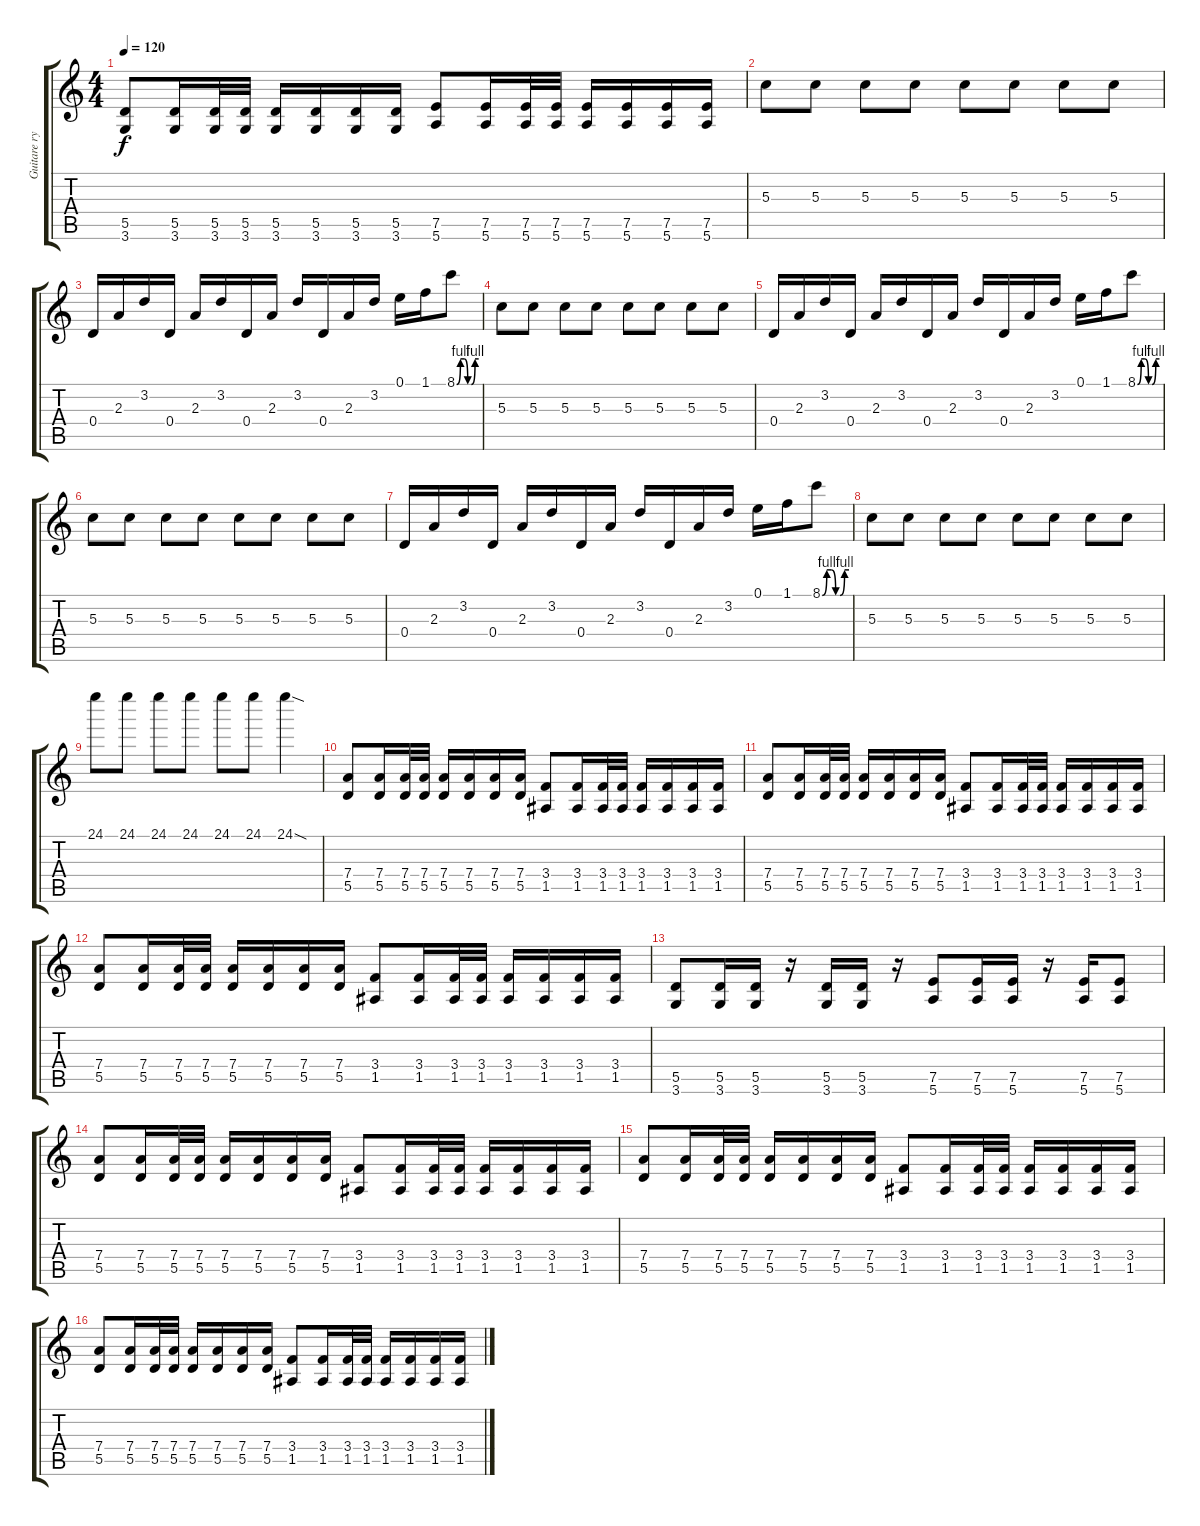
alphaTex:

\track ("Guitare rythmique" "Guitare ry") {instrument overdrivenguitar}
\staff {score tabs}
\tuning (E4 B3 G3 D3 A2 E2) {hide}
\ts (4 4)
\tempo 120
\clef g2
\ks c
(5.5 3.6).8{dy f} (5.5 3.6).16 (5.5 3.6).32 (5.5 3.6).32 (5.5 3.6).16 (5.5 3.6).16 (5.5 3.6).16 (5.5 3.6).16 (7.5 5.6).8 (7.5 5.6).16 (7.5 5.6).32 (7.5 5.6).32 (7.5 5.6).16 (7.5 5.6).16 (7.5 5.6).16 (7.5 5.6).16 |
5.3.8 5.3.8 5.3.8 5.3.8 5.3.8 5.3.8 5.3.8 5.3.8 |
0.4.16 2.3.16 3.2.16 0.4.16 2.3.16 3.2.16 0.4.16 2.3.16 3.2.16 0.4.16 2.3.16 3.2.16 0.1.16 1.1.16 8.1{be (custom 0 0 10 4 20 4 30 0 40 0 50 4 60 4)}.8 |
5.3.8 5.3.8 5.3.8 5.3.8 5.3.8 5.3.8 5.3.8 5.3.8 |
0.4.16 2.3.16 3.2.16 0.4.16 2.3.16 3.2.16 0.4.16 2.3.16 3.2.16 0.4.16 2.3.16 3.2.16 0.1.16 1.1.16 8.1{be (custom 0 0 10 4 20 4 30 0 40 0 50 4 60 4)}.8 |
5.3.8 5.3.8 5.3.8 5.3.8 5.3.8 5.3.8 5.3.8 5.3.8 |
0.4.16 2.3.16 3.2.16 0.4.16 2.3.16 3.2.16 0.4.16 2.3.16 3.2.16 0.4.16 2.3.16 3.2.16 0.1.16 1.1.16 8.1{be (custom 0 0 10 4 20 4 30 0 40 0 50 4 60 4)}.8 |
5.3.8 5.3.8 5.3.8 5.3.8 5.3.8 5.3.8 5.3.8 5.3.8 |
24.1.8 24.1.8 24.1.8 24.1.8 24.1.8 24.1.8 24.1{sod}.4 |
(7.4 5.5).8 (7.4 5.5).16 (7.4 5.5).32 (7.4 5.5).32 (7.4 5.5).16 (7.4 5.5).16 (7.4 5.5).16 (7.4 5.5).16 (3.4 1.5).8 (3.4 1.5).16 (3.4 1.5).32 (3.4 1.5).32 (3.4 1.5).16 (3.4 1.5).16 (3.4 1.5).16 (3.4 1.5).16 |
(7.4 5.5).8 (7.4 5.5).16 (7.4 5.5).32 (7.4 5.5).32 (7.4 5.5).16 (7.4 5.5).16 (7.4 5.5).16 (7.4 5.5).16 (3.4 1.5).8 (3.4 1.5).16 (3.4 1.5).32 (3.4 1.5).32 (3.4 1.5).16 (3.4 1.5).16 (3.4 1.5).16 (3.4 1.5).16 |
(7.4 5.5).8 (7.4 5.5).16 (7.4 5.5).32 (7.4 5.5).32 (7.4 5.5).16 (7.4 5.5).16 (7.4 5.5).16 (7.4 5.5).16 (3.4 1.5).8 (3.4 1.5).16 (3.4 1.5).32 (3.4 1.5).32 (3.4 1.5).16 (3.4 1.5).16 (3.4 1.5).16 (3.4 1.5).16 |
(5.5 3.6).8 (5.5 3.6).16 (5.5 3.6).16 r.16 (5.5 3.6).16 (5.5 3.6).16 r.16 (7.5 5.6).8 (7.5 5.6).16 (7.5 5.6).16 r.16 (7.5 5.6).16 (7.5 5.6).8 |
(7.4 5.5).8 (7.4 5.5).16 (7.4 5.5).32 (7.4 5.5).32 (7.4 5.5).16 (7.4 5.5).16 (7.4 5.5).16 (7.4 5.5).16 (3.4 1.5).8 (3.4 1.5).16 (3.4 1.5).32 (3.4 1.5).32 (3.4 1.5).16 (3.4 1.5).16 (3.4 1.5).16 (3.4 1.5).16 |
(7.4 5.5).8 (7.4 5.5).16 (7.4 5.5).32 (7.4 5.5).32 (7.4 5.5).16 (7.4 5.5).16 (7.4 5.5).16 (7.4 5.5).16 (3.4 1.5).8 (3.4 1.5).16 (3.4 1.5).32 (3.4 1.5).32 (3.4 1.5).16 (3.4 1.5).16 (3.4 1.5).16 (3.4 1.5).16 |
(7.4 5.5).8 (7.4 5.5).16 (7.4 5.5).32 (7.4 5.5).32 (7.4 5.5).16 (7.4 5.5).16 (7.4 5.5).16 (7.4 5.5).16 (3.4 1.5).8 (3.4 1.5).16 (3.4 1.5).32 (3.4 1.5).32 (3.4 1.5).16 (3.4 1.5).16 (3.4 1.5).16 (3.4 1.5).16
